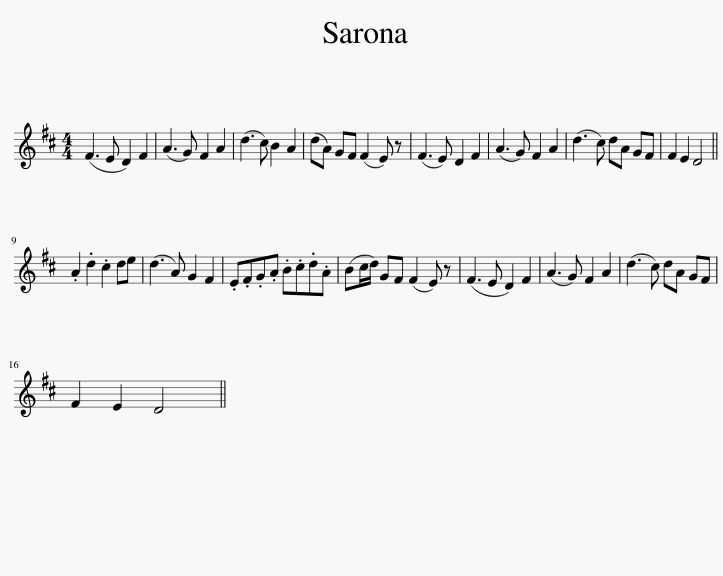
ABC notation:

X:1
L:1/8
M:4/4
I:linebreak $
K:D
V:1 treble
V:1
 (F3 E D2) F2 | (A3 G) F2 A2 | (d3 c) B2 A2 | (dA) GF (F2 E) z | (F3 E) D2 F2 | %5
 (A3 G) F2 A2 | (d3 c) dA GF | F2 E2 D4 ||$ .A2 .d2 .c2 de | (d3 A) G2 F2 | %10
 .E.F.G.A .B.c.d.A | (Bc/d/) GF (F2 E) z | (F3 E D2) F2 | (A3 G) F2 A2 | (d3 c) dA GF |$ %15
 F2 E2 D4 || %16
